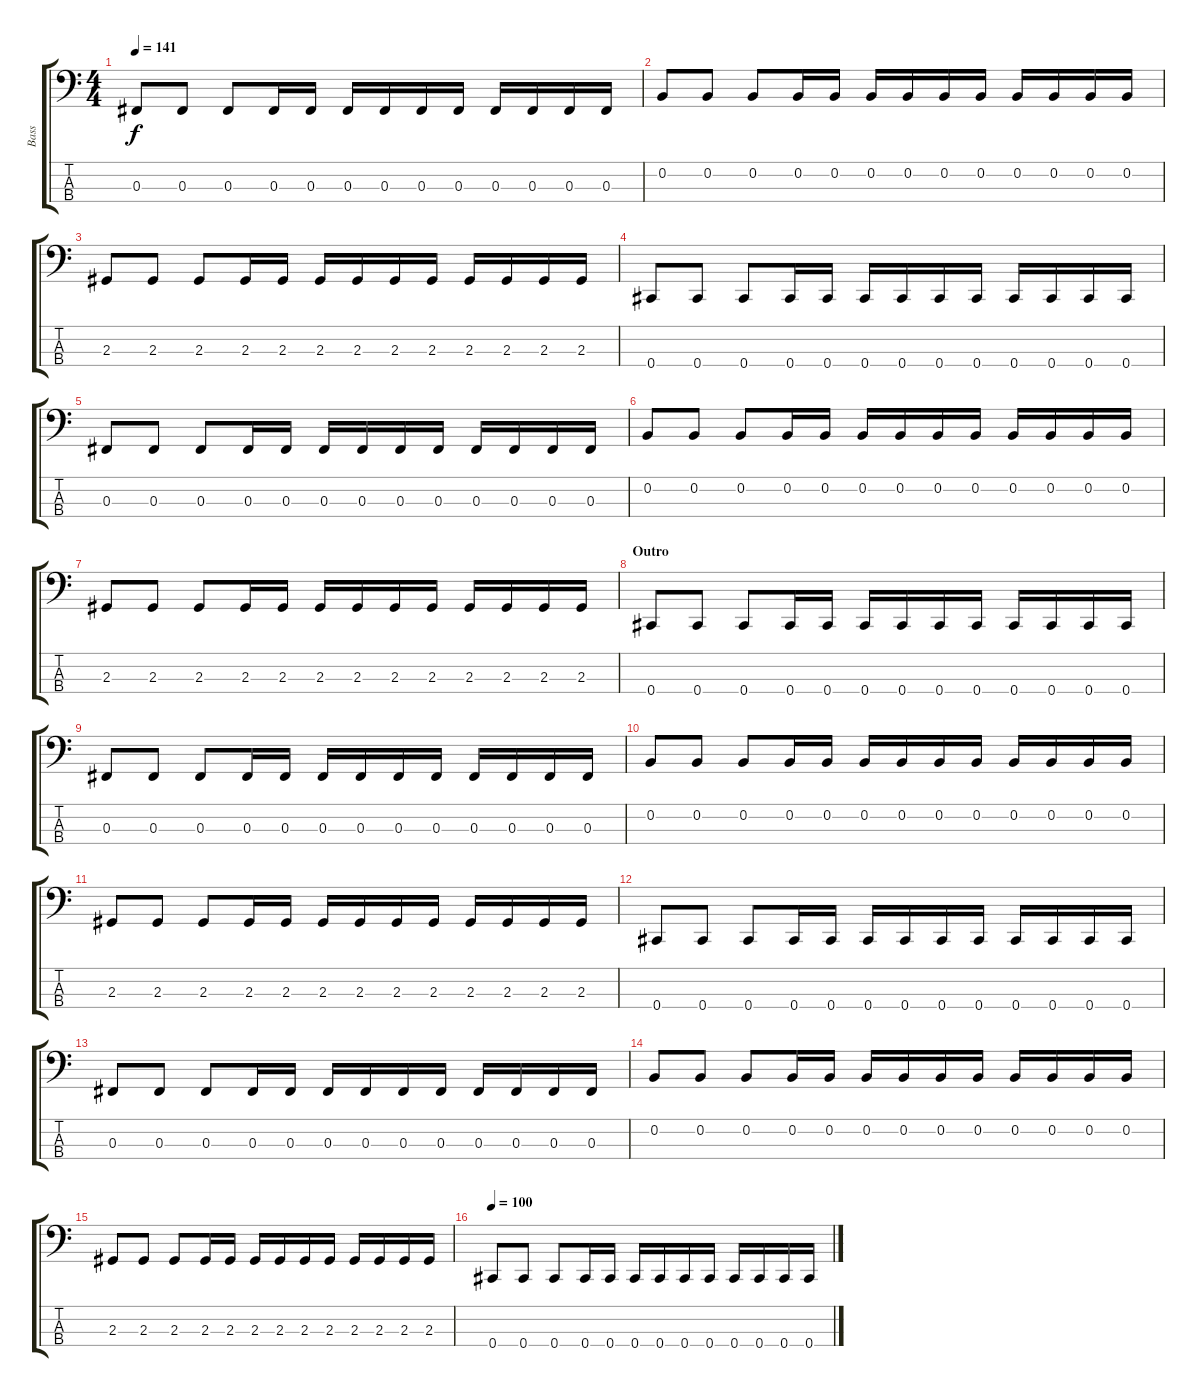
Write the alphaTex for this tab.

\track ("Bass" "Bass") {instrument electricbassfinger}
\staff {score tabs}
\tuning (E2 B1 Gb1 Db1) {hide}
\ts (4 4)
\tempo 141
\clef f4
\ks c
0.3.8{dy f} 0.3.8 0.3.8 0.3.16 0.3.16 0.3.16 0.3.16 0.3.16 0.3.16 0.3.16 0.3.16 0.3.16 0.3.16 |
0.2.8 0.2.8 0.2.8 0.2.16 0.2.16 0.2.16 0.2.16 0.2.16 0.2.16 0.2.16 0.2.16 0.2.16 0.2.16 |
2.3.8 2.3.8 2.3.8 2.3.16 2.3.16 2.3.16 2.3.16 2.3.16 2.3.16 2.3.16 2.3.16 2.3.16 2.3.16 |
0.4.8 0.4.8 0.4.8 0.4.16 0.4.16 0.4.16 0.4.16 0.4.16 0.4.16 0.4.16 0.4.16 0.4.16 0.4.16 |
0.3.8 0.3.8 0.3.8 0.3.16 0.3.16 0.3.16 0.3.16 0.3.16 0.3.16 0.3.16 0.3.16 0.3.16 0.3.16 |
0.2.8 0.2.8 0.2.8 0.2.16 0.2.16 0.2.16 0.2.16 0.2.16 0.2.16 0.2.16 0.2.16 0.2.16 0.2.16 |
2.3.8 2.3.8 2.3.8 2.3.16 2.3.16 2.3.16 2.3.16 2.3.16 2.3.16 2.3.16 2.3.16 2.3.16 2.3.16 |
\section ("" "Outro")
0.4.8 0.4.8 0.4.8 0.4.16 0.4.16 0.4.16 0.4.16 0.4.16 0.4.16 0.4.16 0.4.16 0.4.16 0.4.16 |
0.3.8 0.3.8 0.3.8 0.3.16 0.3.16 0.3.16 0.3.16 0.3.16 0.3.16 0.3.16 0.3.16 0.3.16 0.3.16 |
0.2.8 0.2.8 0.2.8 0.2.16 0.2.16 0.2.16 0.2.16 0.2.16 0.2.16 0.2.16 0.2.16 0.2.16 0.2.16 |
2.3.8 2.3.8 2.3.8 2.3.16 2.3.16 2.3.16 2.3.16 2.3.16 2.3.16 2.3.16 2.3.16 2.3.16 2.3.16 |
0.4.8 0.4.8 0.4.8 0.4.16 0.4.16 0.4.16 0.4.16 0.4.16 0.4.16 0.4.16 0.4.16 0.4.16 0.4.16 |
0.3.8 0.3.8 0.3.8 0.3.16 0.3.16 0.3.16 0.3.16 0.3.16 0.3.16 0.3.16 0.3.16 0.3.16 0.3.16 |
0.2.8 0.2.8 0.2.8 0.2.16 0.2.16 0.2.16 0.2.16 0.2.16 0.2.16 0.2.16 0.2.16 0.2.16 0.2.16 |
2.3.8 2.3.8 2.3.8 2.3.16 2.3.16 2.3.16 2.3.16 2.3.16 2.3.16 2.3.16 2.3.16 2.3.16 2.3.16 |
\tempo 100
0.4.8 0.4.8 0.4.8 0.4.16 0.4.16 0.4.16 0.4.16 0.4.16 0.4.16 0.4.16 0.4.16 0.4.16 0.4.16
